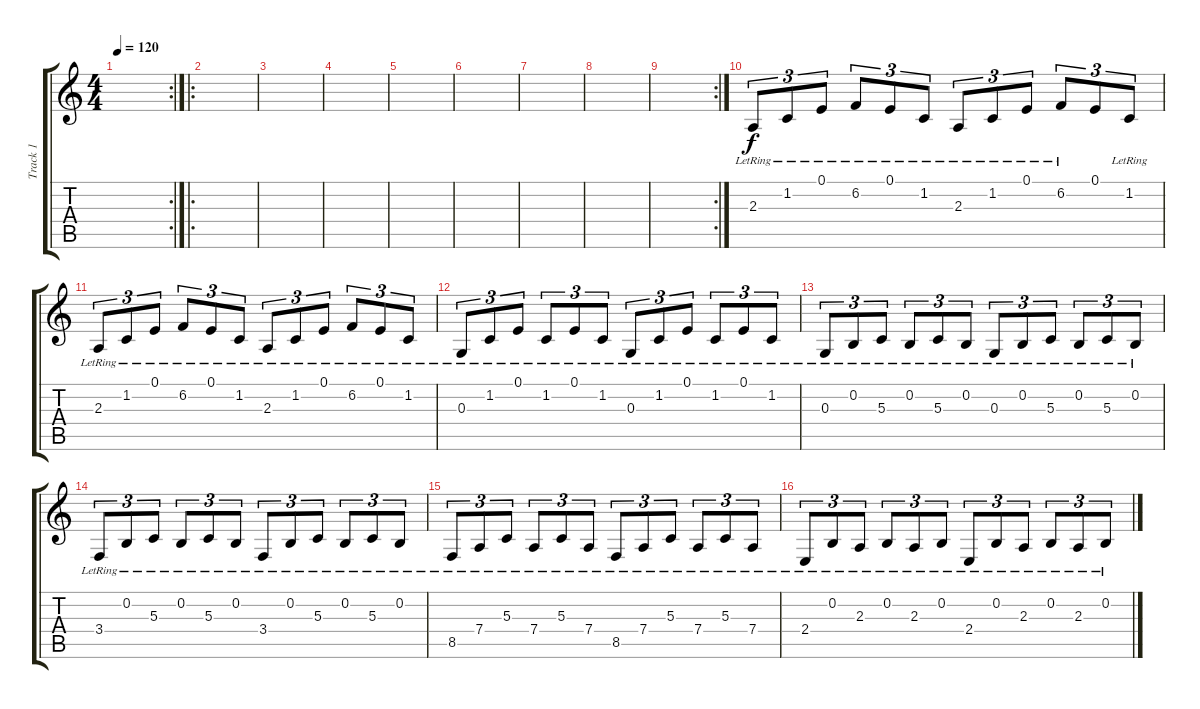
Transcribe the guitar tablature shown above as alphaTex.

\track ("Track 1" "Track 1") {instrument orchestralharp}
\staff {score tabs}
\tuning (E4 B3 G3 D3 A2 E2) {hide}
\rc 2
\ts (4 4)
\tempo 120
\clef g2
\ks c
|
\ro
|
|
|
|
|
|
|
\rc 2
|
2.3{lr}.8{tu (3 2)} 1.2{lr}.8{tu (3 2)} 0.1{lr}.8{tu (3 2)} 6.2{lr}.8{tu (3 2)} 0.1{lr}.8{tu (3 2)} 1.2{lr}.8{tu (3 2)} 2.3{lr}.8{tu (3 2)} 1.2{lr}.8{tu (3 2)} 0.1{lr}.8{tu (3 2)} 6.2{lr}.8{tu (3 2)} 0.1.8{tu (3 2)} 1.2{lr}.8{tu (3 2)} |
2.3{lr}.8{tu (3 2)} 1.2{lr}.8{tu (3 2)} 0.1{lr}.8{tu (3 2)} 6.2{lr}.8{tu (3 2)} 0.1{lr}.8{tu (3 2)} 1.2{lr}.8{tu (3 2)} 2.3{lr}.8{tu (3 2)} 1.2{lr}.8{tu (3 2)} 0.1{lr}.8{tu (3 2)} 6.2{lr}.8{tu (3 2)} 0.1{lr}.8{tu (3 2)} 1.2{lr}.8{tu (3 2)} |
0.3{lr}.8{tu (3 2)} 1.2{lr}.8{tu (3 2)} 0.1{lr}.8{tu (3 2)} 1.2{lr}.8{tu (3 2)} 0.1{lr}.8{tu (3 2)} 1.2{lr}.8{tu (3 2)} 0.3{lr}.8{tu (3 2)} 1.2{lr}.8{tu (3 2)} 0.1{lr}.8{tu (3 2)} 1.2{lr}.8{tu (3 2)} 0.1{lr}.8{tu (3 2)} 1.2{lr}.8{tu (3 2)} |
0.3{lr}.8{tu (3 2)} 0.2{lr}.8{tu (3 2)} 5.3{lr}.8{tu (3 2)} 0.2{lr}.8{tu (3 2)} 5.3{lr}.8{tu (3 2)} 0.2{lr}.8{tu (3 2)} 0.3{lr}.8{tu (3 2)} 0.2{lr}.8{tu (3 2)} 5.3{lr}.8{tu (3 2)} 0.2{lr}.8{tu (3 2)} 5.3{lr}.8{tu (3 2)} 0.2{lr}.8{tu (3 2)} |
3.4{lr}.8{tu (3 2)} 0.2{lr}.8{tu (3 2)} 5.3{lr}.8{tu (3 2)} 0.2{lr}.8{tu (3 2)} 5.3{lr}.8{tu (3 2)} 0.2{lr}.8{tu (3 2)} 3.4{lr}.8{tu (3 2)} 0.2{lr}.8{tu (3 2)} 5.3{lr}.8{tu (3 2)} 0.2{lr}.8{tu (3 2)} 5.3{lr}.8{tu (3 2)} 0.2{lr}.8{tu (3 2)} |
8.5{lr}.8{tu (3 2)} 7.4{lr}.8{tu (3 2)} 5.3{lr}.8{tu (3 2)} 7.4{lr}.8{tu (3 2)} 5.3{lr}.8{tu (3 2)} 7.4{lr}.8{tu (3 2)} 8.5{lr}.8{tu (3 2)} 7.4{lr}.8{tu (3 2)} 5.3{lr}.8{tu (3 2)} 7.4{lr}.8{tu (3 2)} 5.3{lr}.8{tu (3 2)} 7.4{lr}.8{tu (3 2)} |
2.4{lr}.8{tu (3 2)} 0.2{lr}.8{tu (3 2)} 2.3{lr}.8{tu (3 2)} 0.2{lr}.8{tu (3 2)} 2.3{lr}.8{tu (3 2)} 0.2{lr}.8{tu (3 2)} 2.4{lr}.8{tu (3 2)} 0.2{lr}.8{tu (3 2)} 2.3{lr}.8{tu (3 2)} 0.2{lr}.8{tu (3 2)} 2.3{lr}.8{tu (3 2)} 0.2{lr}.8{tu (3 2)}
